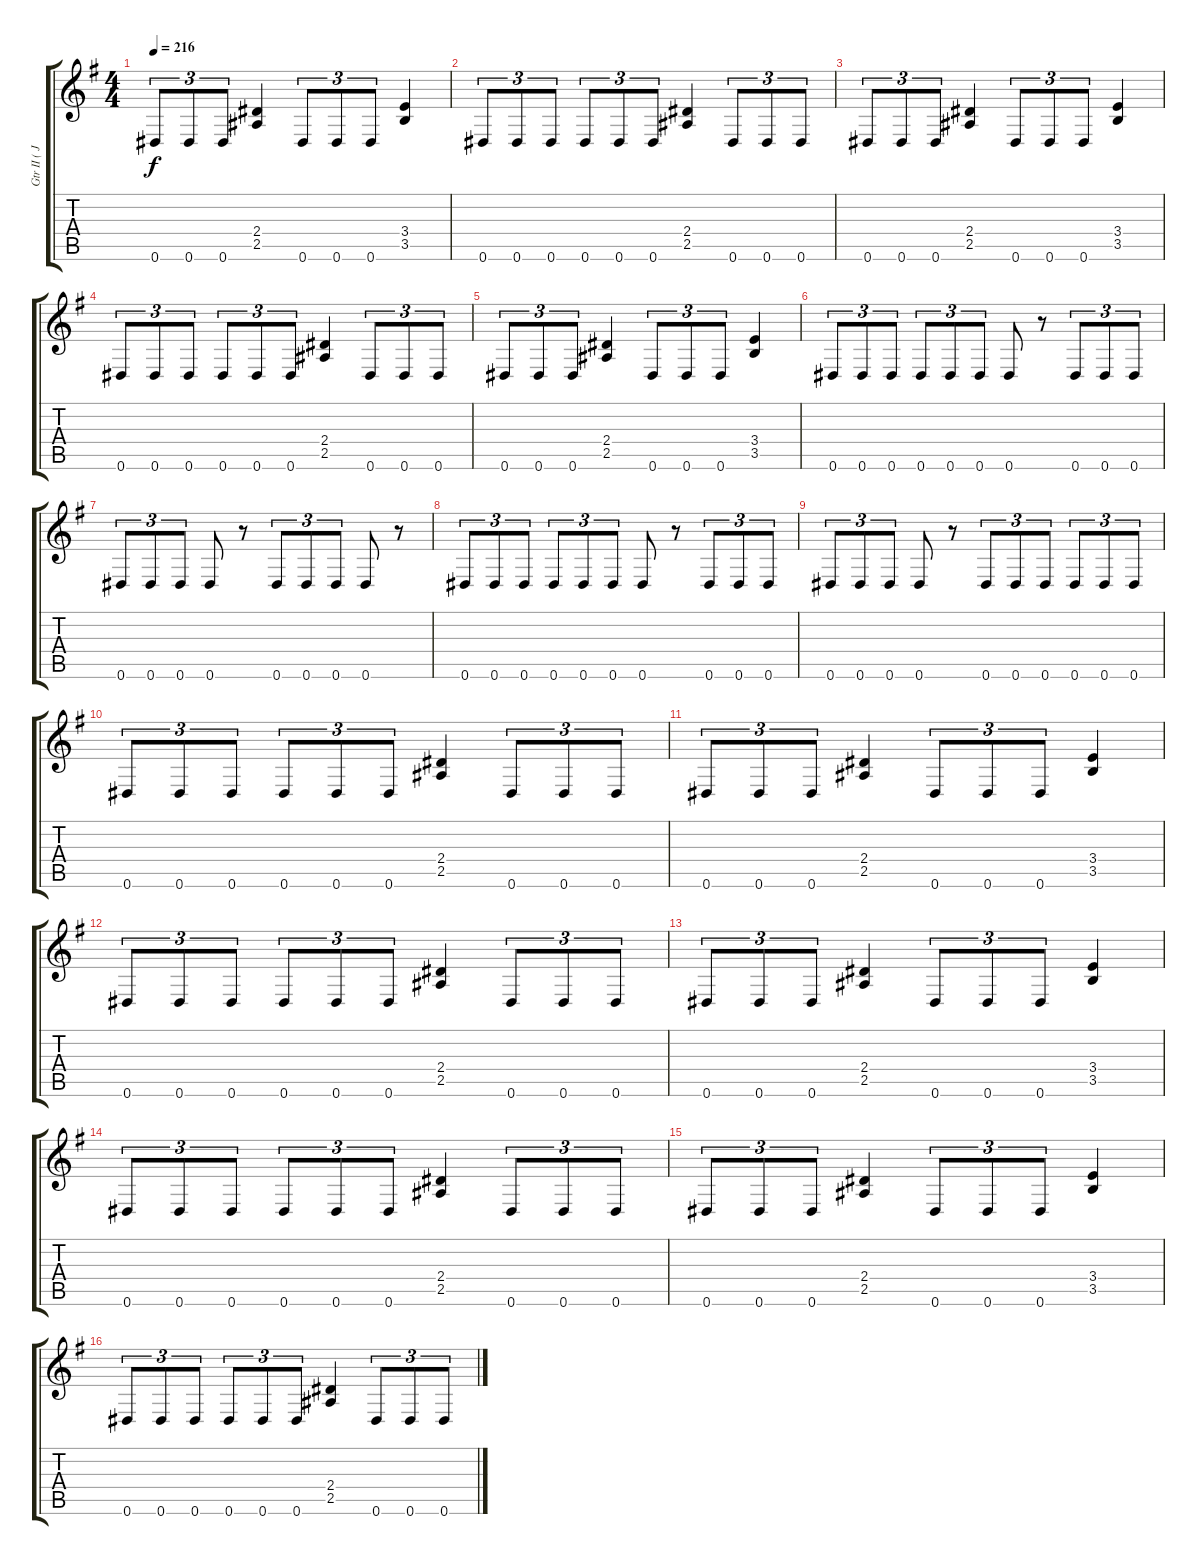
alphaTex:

\track ("Gtr II ( James )" "Gtr II ( J") {instrument electricguitarclean}
\staff {score tabs}
\tuning (Eb4 Bb3 Gb3 Db3 Ab2 Eb2) {hide}
\ts (4 4)
\tempo 216
\clef g2
\ks g
0.6.8{tu (3 2) dy f} 0.6.8{tu (3 2)} 0.6.8{tu (3 2)} (2.4 2.5).4 0.6.8{tu (3 2)} 0.6.8{tu (3 2)} 0.6.8{tu (3 2)} (3.4 3.5).4 |
0.6.8{tu (3 2)} 0.6.8{tu (3 2)} 0.6.8{tu (3 2)} 0.6.8{tu (3 2)} 0.6.8{tu (3 2)} 0.6.8{tu (3 2)} (2.4 2.5).4 0.6.8{tu (3 2)} 0.6.8{tu (3 2)} 0.6.8{tu (3 2)} |
0.6.8{tu (3 2)} 0.6.8{tu (3 2)} 0.6.8{tu (3 2)} (2.4 2.5).4 0.6.8{tu (3 2)} 0.6.8{tu (3 2)} 0.6.8{tu (3 2)} (3.4 3.5).4 |
0.6.8{tu (3 2)} 0.6.8{tu (3 2)} 0.6.8{tu (3 2)} 0.6.8{tu (3 2)} 0.6.8{tu (3 2)} 0.6.8{tu (3 2)} (2.4 2.5).4 0.6.8{tu (3 2)} 0.6.8{tu (3 2)} 0.6.8{tu (3 2)} |
0.6.8{tu (3 2)} 0.6.8{tu (3 2)} 0.6.8{tu (3 2)} (2.4 2.5).4 0.6.8{tu (3 2)} 0.6.8{tu (3 2)} 0.6.8{tu (3 2)} (3.4 3.5).4 |
0.6.8{tu (3 2)} 0.6.8{tu (3 2)} 0.6.8{tu (3 2)} 0.6.8{tu (3 2)} 0.6.8{tu (3 2)} 0.6.8{tu (3 2)} 0.6.8 r.8 0.6.8{tu (3 2)} 0.6.8{tu (3 2)} 0.6.8{tu (3 2)} |
0.6.8{tu (3 2)} 0.6.8{tu (3 2)} 0.6.8{tu (3 2)} 0.6.8 r.8 0.6.8{tu (3 2)} 0.6.8{tu (3 2)} 0.6.8{tu (3 2)} 0.6.8 r.8 |
0.6.8{tu (3 2)} 0.6.8{tu (3 2)} 0.6.8{tu (3 2)} 0.6.8{tu (3 2)} 0.6.8{tu (3 2)} 0.6.8{tu (3 2)} 0.6.8 r.8 0.6.8{tu (3 2)} 0.6.8{tu (3 2)} 0.6.8{tu (3 2)} |
0.6.8{tu (3 2)} 0.6.8{tu (3 2)} 0.6.8{tu (3 2)} 0.6.8 r.8 0.6.8{tu (3 2)} 0.6.8{tu (3 2)} 0.6.8{tu (3 2)} 0.6.8{tu (3 2)} 0.6.8{tu (3 2)} 0.6.8{tu (3 2)} |
0.6.8{tu (3 2)} 0.6.8{tu (3 2)} 0.6.8{tu (3 2)} 0.6.8{tu (3 2)} 0.6.8{tu (3 2)} 0.6.8{tu (3 2)} (2.4 2.5).4 0.6.8{tu (3 2)} 0.6.8{tu (3 2)} 0.6.8{tu (3 2)} |
0.6.8{tu (3 2)} 0.6.8{tu (3 2)} 0.6.8{tu (3 2)} (2.4 2.5).4 0.6.8{tu (3 2)} 0.6.8{tu (3 2)} 0.6.8{tu (3 2)} (3.4 3.5).4 |
0.6.8{tu (3 2)} 0.6.8{tu (3 2)} 0.6.8{tu (3 2)} 0.6.8{tu (3 2)} 0.6.8{tu (3 2)} 0.6.8{tu (3 2)} (2.4 2.5).4 0.6.8{tu (3 2)} 0.6.8{tu (3 2)} 0.6.8{tu (3 2)} |
0.6.8{tu (3 2)} 0.6.8{tu (3 2)} 0.6.8{tu (3 2)} (2.4 2.5).4 0.6.8{tu (3 2)} 0.6.8{tu (3 2)} 0.6.8{tu (3 2)} (3.4 3.5).4 |
0.6.8{tu (3 2)} 0.6.8{tu (3 2)} 0.6.8{tu (3 2)} 0.6.8{tu (3 2)} 0.6.8{tu (3 2)} 0.6.8{tu (3 2)} (2.4 2.5).4 0.6.8{tu (3 2)} 0.6.8{tu (3 2)} 0.6.8{tu (3 2)} |
0.6.8{tu (3 2)} 0.6.8{tu (3 2)} 0.6.8{tu (3 2)} (2.4 2.5).4 0.6.8{tu (3 2)} 0.6.8{tu (3 2)} 0.6.8{tu (3 2)} (3.4 3.5).4 |
0.6.8{tu (3 2)} 0.6.8{tu (3 2)} 0.6.8{tu (3 2)} 0.6.8{tu (3 2)} 0.6.8{tu (3 2)} 0.6.8{tu (3 2)} (2.4 2.5).4 0.6.8{tu (3 2)} 0.6.8{tu (3 2)} 0.6.8{tu (3 2)}
